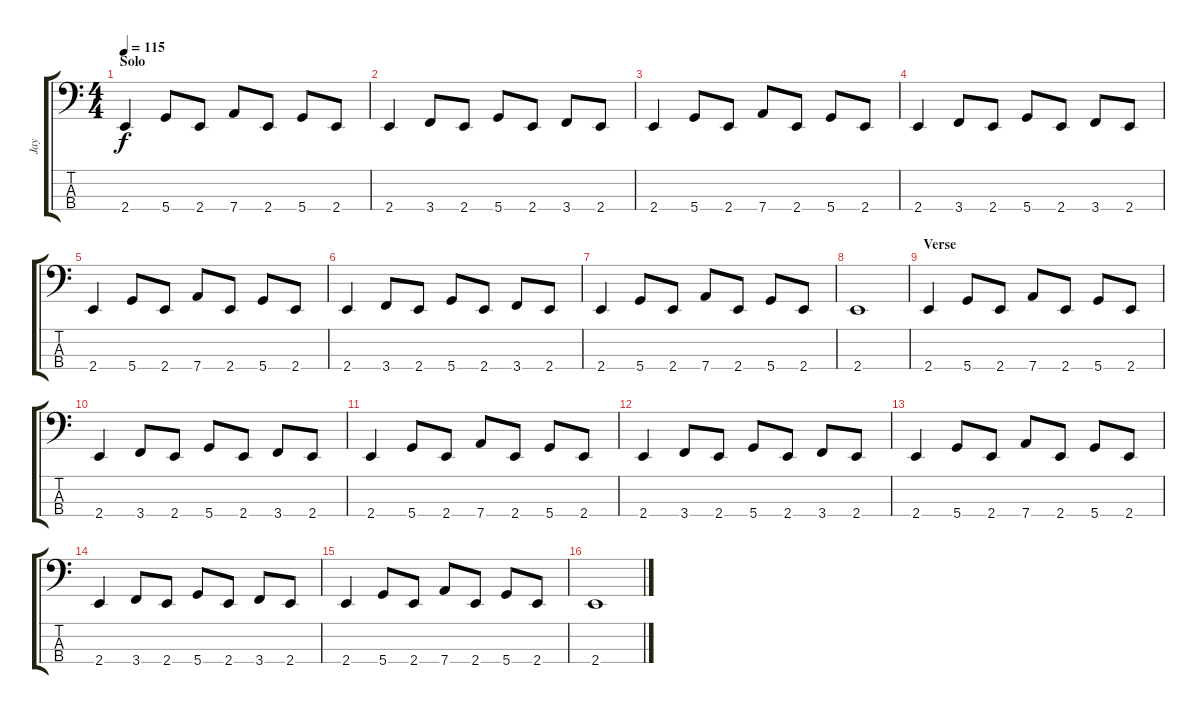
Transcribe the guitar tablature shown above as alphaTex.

\track ("Jay" "Jay") {instrument electricbasspick}
\staff {score tabs}
\tuning (F2 C2 G1 D1) {hide}
\ts (4 4)
\section ("" "Solo")
\tempo 115
\clef f4
\ks c
2.4.4{dy f} 5.4.8 2.4.8 7.4.8 2.4.8 5.4.8 2.4.8 |
2.4.4 3.4.8 2.4.8 5.4.8 2.4.8 3.4.8 2.4.8 |
2.4.4 5.4.8 2.4.8 7.4.8 2.4.8 5.4.8 2.4.8 |
2.4.4 3.4.8 2.4.8 5.4.8 2.4.8 3.4.8 2.4.8 |
2.4.4 5.4.8 2.4.8 7.4.8 2.4.8 5.4.8 2.4.8 |
2.4.4 3.4.8 2.4.8 5.4.8 2.4.8 3.4.8 2.4.8 |
2.4.4 5.4.8 2.4.8 7.4.8 2.4.8 5.4.8 2.4.8 |
2.4.1 |
\section ("" "Verse")
2.4.4 5.4.8 2.4.8 7.4.8 2.4.8 5.4.8 2.4.8 |
2.4.4 3.4.8 2.4.8 5.4.8 2.4.8 3.4.8 2.4.8 |
2.4.4 5.4.8 2.4.8 7.4.8 2.4.8 5.4.8 2.4.8 |
2.4.4 3.4.8 2.4.8 5.4.8 2.4.8 3.4.8 2.4.8 |
2.4.4 5.4.8 2.4.8 7.4.8 2.4.8 5.4.8 2.4.8 |
2.4.4 3.4.8 2.4.8 5.4.8 2.4.8 3.4.8 2.4.8 |
2.4.4 5.4.8 2.4.8 7.4.8 2.4.8 5.4.8 2.4.8 |
2.4.1
